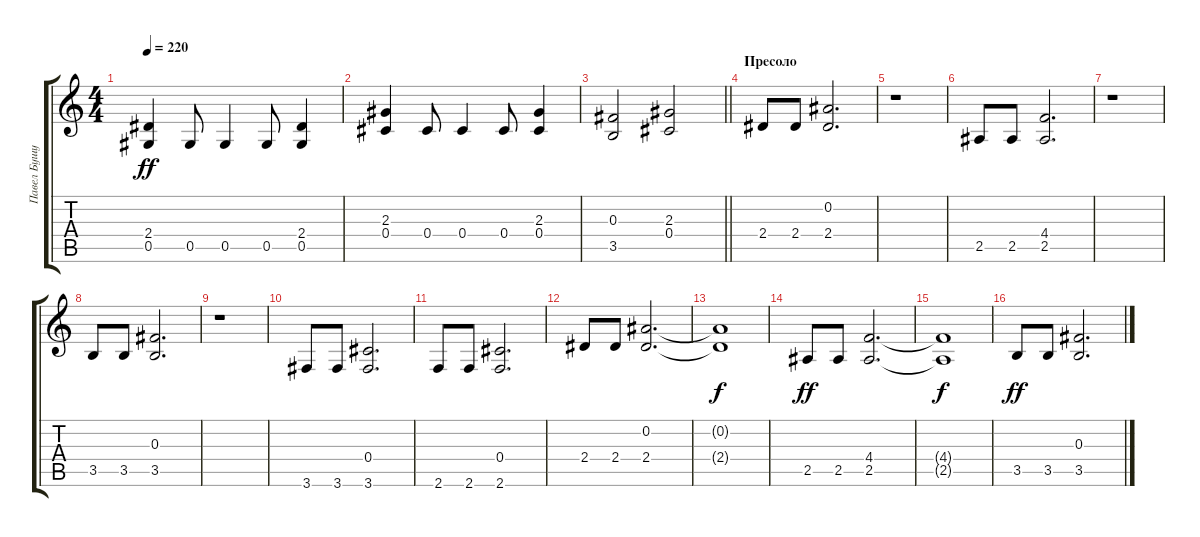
\track ("Павел Бушуев" "Павел Бушу") {instrument distortionguitar}
\staff {score tabs}
\tuning (Eb4 Bb3 Gb3 Db3 Ab2 Eb2) {hide}
\ts (4 4)
\tempo 220
\clef g2
\ks c
(2.4 0.5).4{dy ff} 0.5.8 0.5.4 0.5.8 (2.4 0.5).4 |
(2.3 0.4).4 0.4.8 0.4.4 0.4.8 (2.3 0.4).4 |
\barLineRight lightlight
(0.3 3.5).2 (2.3 0.4).2 |
\section ("" "Пресоло")
2.4.8 2.4.8 (0.2 2.4).2{d} |
r.1 |
2.5.8 2.5.8 (4.4 2.5).2{d} |
r.1 |
3.5.8 3.5.8 (0.3 3.5).2{d} |
r.1 |
3.6.8 3.6.8 (0.4 3.6).2{d} |
2.6.8 2.6.8 (0.4 2.6).2{d} |
2.4.8 2.4.8 (0.2 2.4).2{d} |
(0.2{t} 2.4{t}).1{dy f} |
2.5.8{dy ff} 2.5.8 (4.4 2.5).2{d} |
(4.4{t} 2.5{t}).1{dy f} |
3.5.8{dy ff} 3.5.8 (0.3 3.5).2{d}
